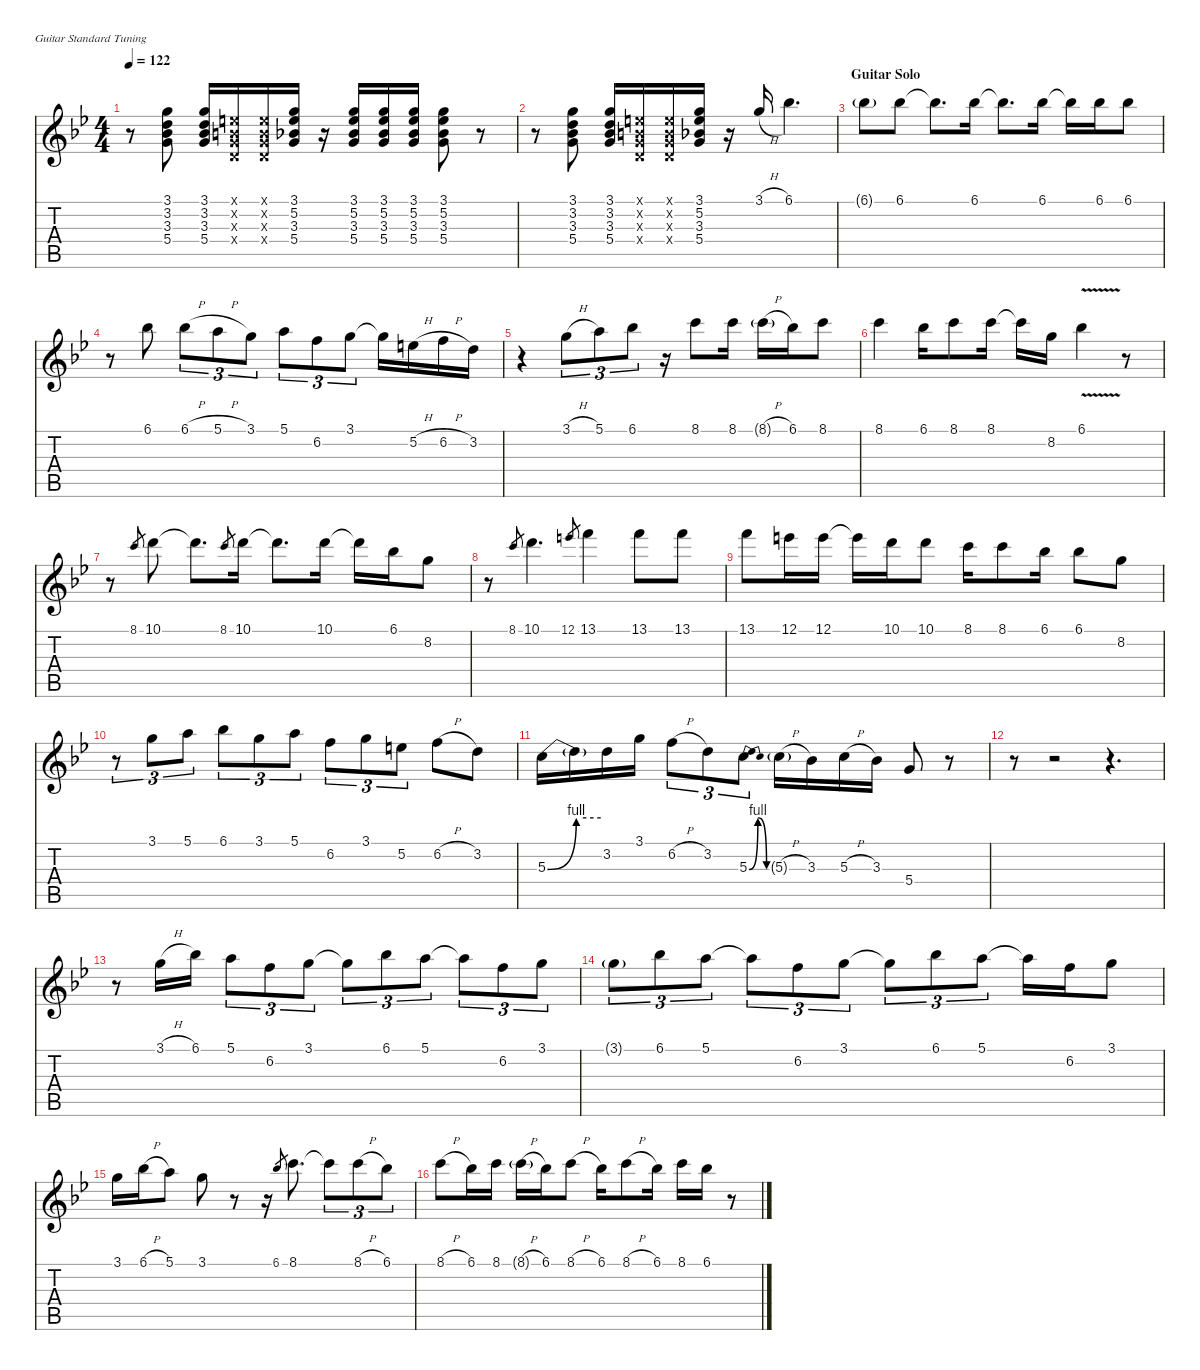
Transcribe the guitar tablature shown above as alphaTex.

\defaultSystemsLayout 4
\hideDynamics
\bracketExtendMode nobrackets
\singleTrackTrackNamePolicy hidden
\multiTrackTrackNamePolicy hidden
\firstSystemTrackNameMode fullname
\firstSystemTrackNameOrientation horizontal
\otherSystemsTrackNameOrientation horizontal
\track ("Carlos Santana" "dist.guit.") {instrument distortionguitar}
\staff {score tabs}
\tuning (E4 B3 G3 D3 A2 E2)
\ts (4 4)
\tempo 122
\clef g2
\ks bb
r.8{dy f beam Down} (3.1{acc forcenatural} 3.2{acc forcenatural} 3.3{acc b} 5.4{acc forcenatural}).8{beam Down} (3.1{acc forcenatural} 3.2{acc forcenatural} 3.3{acc b} 5.4{acc forcenatural}).16{beam Up} (0.1{x acc forcenatural} 0.2{x acc forcenatural} 0.3{x acc forcenatural} 0.4{x acc forcenatural}).16{beam Up} (0.1{x acc forcenatural} 0.2{x acc forcenatural} 0.3{x acc forcenatural} 0.4{x acc forcenatural}).16{beam Up} (3.1{acc forcenatural} 5.2{acc forcenatural} 3.3{acc b} 5.4{acc forcenatural}).16{beam Up} r.16{beam Up} (3.1{acc forcenatural} 5.2{acc forcenatural} 3.3{acc b} 5.4{acc forcenatural}).16{beam Down} (3.1{acc forcenatural} 5.2{acc forcenatural} 3.3{acc b} 5.4{acc forcenatural}).16{beam Down} (3.1{acc forcenatural} 5.2{acc forcenatural} 3.3{acc b} 5.4{acc forcenatural}).16{beam Down} (3.1{acc forcenatural} 5.2{acc forcenatural} 3.3{acc b} 5.4{acc forcenatural}).8{beam Down} r.8{beam Down} |
r.8{beam Down} (3.1{acc forcenatural} 3.2{acc forcenatural} 3.3{acc b} 5.4{acc forcenatural}).8{beam Down} (3.1{acc forcenatural} 3.2{acc forcenatural} 3.3{acc b} 5.4{acc forcenatural}).16{beam Up} (0.1{x acc forcenatural} 0.2{x acc forcenatural} 0.3{x acc forcenatural} 0.4{x acc forcenatural}).16{beam Up} (0.1{x acc forcenatural} 0.2{x acc forcenatural} 0.3{x acc forcenatural} 0.4{x acc forcenatural}).16{beam Up} (3.1{acc forcenatural} 5.2{acc forcenatural} 3.3{acc b} 5.4{acc forcenatural}).16{beam Up} r.16{beam Up} 3.1{h acc forcenatural}.16{beam Down} 6.1{acc b}.4{d beam Down} |
\section ("" "Guitar Solo")
6.1{g acc b}.8{beam Down} 6.1{acc b}.8{beam Down} 6.1{t acc b}.8{d beam Down} 6.1{acc b}.16{beam Down} 6.1{t acc b}.8{d beam Down} 6.1{acc b}.16{beam Down} 6.1{t acc b}.16{beam Down} 6.1{acc b}.16{beam Down} 6.1{acc b}.8{beam Down} |
r.8{beam Down} 6.1{acc b}.8{beam Down} 6.1{h acc b}.8{tu (3 2) beam Down} 5.1{h acc forcenatural}.8{tu (3 2) beam Down} 3.1{acc forcenatural}.8{tu (3 2) beam Down} 5.1{acc forcenatural}.8{tu (3 2) beam Down} 6.2{acc forcenatural}.8{tu (3 2) beam Down} 3.1{acc forcenatural}.8{tu (3 2) beam Down} 3.1{t acc forcenatural}.16{beam Down} 5.2{h acc forcenatural}.16{beam Down} 6.2{h acc forcenatural}.16{beam Down} 3.2{acc forcenatural}.16{beam Down} |
r.4{beam Down} 3.1{h acc forcenatural}.8{tu (3 2) beam Down} 5.1{acc forcenatural}.8{tu (3 2) beam Down} 6.1{acc b}.8{tu (3 2) beam Down} r.16{beam Down} 8.1{acc forcenatural}.8{beam Down} 8.1{acc forcenatural}.16{beam Down} 8.1{h g acc forcenatural}.16{beam Down} 6.1{acc b}.16{beam Down} 8.1{acc forcenatural}.8{beam Down} |
8.1{acc forcenatural}.4{beam Down} 6.1{acc b}.16{beam Down} 8.1{acc forcenatural}.8{beam Down} 8.1{acc forcenatural}.16{beam Down} 8.1{t acc forcenatural}.16{beam Down} 8.2{acc forcenatural}.16{beam Down} 6.1{v acc b}.4{beam Down} r.8{beam Down} |
r.8{beam Down} 8.1{acc forcenatural}.8{gr dy mf beam Up} 10.1{acc forcenatural}.8{dy f beam Down} 10.1{t acc forcenatural}.8{d beam Down} 8.1{acc forcenatural}.8{gr dy mf beam Up} 10.1{acc forcenatural}.16{dy f beam Down} 10.1{t acc forcenatural}.8{d beam Down} 10.1{acc forcenatural}.16{beam Down} 10.1{t acc forcenatural}.16{beam Down} 6.1{acc b}.16{beam Down} 8.2{acc forcenatural}.8{beam Down} |
r.8{beam Down} 8.1{acc forcenatural}.8{gr dy mf beam Up} 10.1{acc forcenatural}.4{d dy f beam Down} 12.1{acc forcenatural}.8{gr dy mf beam Up} 13.1{acc forcenatural}.4{dy f beam Down} 13.1{acc forcenatural}.8{beam Down} 13.1{acc forcenatural}.8{beam Down} |
13.1{acc forcenatural}.8{beam Down} 12.1{acc forcenatural}.16{beam Down} 12.1{acc forcenatural}.16{beam Down} 12.1{t acc forcenatural}.16{beam Down} 10.1{acc forcenatural}.16{beam Down} 10.1{acc forcenatural}.8{beam Down} 8.1{acc forcenatural}.16{beam Down} 8.1{acc forcenatural}.8{beam Down} 6.1{acc b}.16{beam Down} 6.1{acc b}.8{beam Down} 8.2{acc forcenatural}.8{beam Down} |
r.8{tu (3 2) beam Down} 3.1{acc forcenatural}.8{tu (3 2) beam Down} 5.1{acc forcenatural}.8{tu (3 2) beam Down} 6.1{acc b}.8{tu (3 2) beam Down} 3.1{acc forcenatural}.8{tu (3 2) beam Down} 5.1{acc forcenatural}.8{tu (3 2) beam Down} 6.2{acc forcenatural}.8{tu (3 2) beam Down} 3.1{acc forcenatural}.8{tu (3 2) beam Down} 5.2{acc forcenatural}.8{tu (3 2) beam Down} 6.2{h acc forcenatural}.8{beam Down} 3.2{acc forcenatural}.8{beam Down} |
5.3{be (bend 0 0 60 4) acc forcenatural}.16{beam Down} 5.3{be (hold 0 4 60 4) t}.16{beam Down} 3.2{acc forcenatural}.16{beam Down} 3.1{acc forcenatural}.16{beam Down} 6.2{h acc forcenatural}.8{tu (3 2) beam Down} 3.2{acc forcenatural}.8{tu (3 2) beam Down} 5.3{be (bendrelease 0 0 15 4 30 4 45 0) acc forcenatural}.8{tu (3 2) beam Down} 5.3{h g acc forcenatural}.16{beam Down} 3.3{acc b}.16{beam Down} 5.3{h acc forcenatural}.16{beam Down} 3.3{acc b}.16{beam Down} 5.4{acc forcenatural}.8{beam Up} r.8{beam Up} |
r.8{beam Down} r.2{beam Down} r.4{d beam Down} |
r.8{beam Down} 3.1{h acc forcenatural}.16{beam Down} 6.1{acc b}.16{beam Down} 5.1{acc forcenatural}.8{tu (3 2) beam Down} 6.2{acc forcenatural}.8{tu (3 2) beam Down} 3.1{acc forcenatural}.8{tu (3 2) beam Down} 3.1{t acc forcenatural}.8{tu (3 2) beam Down} 6.1{acc b}.8{tu (3 2) beam Down} 5.1{acc forcenatural}.8{tu (3 2) beam Down} 5.1{t acc forcenatural}.8{tu (3 2) beam Down} 6.2{acc forcenatural}.8{tu (3 2) beam Down} 3.1{acc forcenatural}.8{tu (3 2) beam Down} |
3.1{g acc forcenatural}.8{tu (3 2) beam Down} 6.1{acc b}.8{tu (3 2) beam Down} 5.1{acc forcenatural}.8{tu (3 2) beam Down} 5.1{t acc forcenatural}.8{tu (3 2) beam Down} 6.2{acc forcenatural}.8{tu (3 2) beam Down} 3.1{acc forcenatural}.8{tu (3 2) beam Down} 3.1{t acc forcenatural}.8{tu (3 2) beam Down} 6.1{acc b}.8{tu (3 2) beam Down} 5.1{acc forcenatural}.8{tu (3 2) beam Down} 5.1{t acc forcenatural}.16{beam Down} 6.2{acc forcenatural}.16{beam Down} 3.1{acc forcenatural}.8{beam Down} |
3.1{acc forcenatural}.16{beam Down} 6.1{h acc b}.16{beam Down} 5.1{acc forcenatural}.8{beam Down} 3.1{acc forcenatural}.8{beam Down} r.8{beam Down} r.16{beam Down} 6.1{acc b}.8{gr dy mf beam Up} 8.1{acc forcenatural}.8{d dy f beam Down} 8.1{t acc forcenatural}.8{tu (3 2) beam Down} 8.1{h acc forcenatural}.8{tu (3 2) beam Down} 6.1{acc b}.8{tu (3 2) beam Down} |
8.1{h acc forcenatural}.8{beam Down} 6.1{acc b}.16{beam Down} 8.1{acc forcenatural}.16{beam Down} 8.1{h g acc forcenatural}.16{beam Down} 6.1{acc b}.16{beam Down} 8.1{h acc forcenatural}.8{beam Down} 6.1{acc b}.16{beam Down} 8.1{h acc forcenatural}.8{beam Down} 6.1{acc b}.16{beam Down} 8.1{acc forcenatural}.16{beam Down} 6.1{acc b}.16{beam Down} r.8{beam Down}
